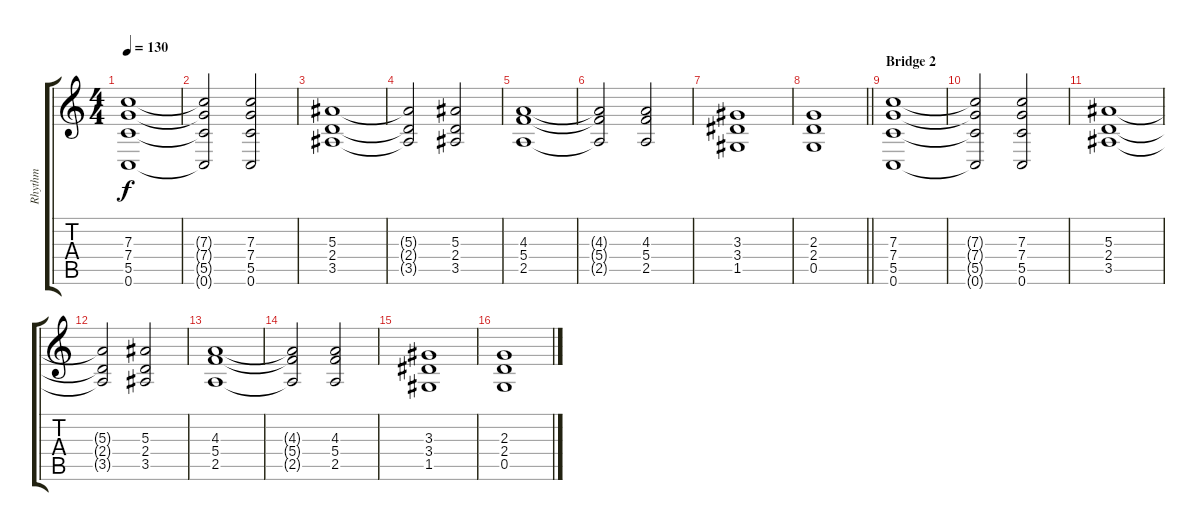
\track ("Rhythm" "Rhythm") {instrument distortionguitar}
\staff {score tabs}
\tuning (D4 A3 F3 C3 G2 C2) {hide}
\ts (4 4)
\tempo 130
\clef g2
\ks c
(7.3 7.4 5.5 0.6).1{dy f} |
(7.3{t} 7.4{t} 5.5{t} 0.6{t}).2 (7.3 7.4 5.5 0.6).2 |
(5.3 2.4 3.5).1 |
(5.3{t} 2.4{t} 3.5{t}).2 (5.3 2.4 3.5).2 |
(4.3 5.4 2.5).1 |
(4.3{t} 5.4{t} 2.5{t}).2 (4.3 5.4 2.5).2 |
(3.3 3.4 1.5).1 |
\barLineRight lightlight
(2.3 2.4 0.5).1 |
\section ("" "Bridge 2")
(7.3 7.4 5.5 0.6).1 |
(7.3{t} 7.4{t} 5.5{t} 0.6{t}).2 (7.3 7.4 5.5 0.6).2 |
(5.3 2.4 3.5).1 |
(5.3{t} 2.4{t} 3.5{t}).2 (5.3 2.4 3.5).2 |
(4.3 5.4 2.5).1 |
(4.3{t} 5.4{t} 2.5{t}).2 (4.3 5.4 2.5).2 |
(3.3 3.4 1.5).1 |
(2.3 2.4 0.5).1
